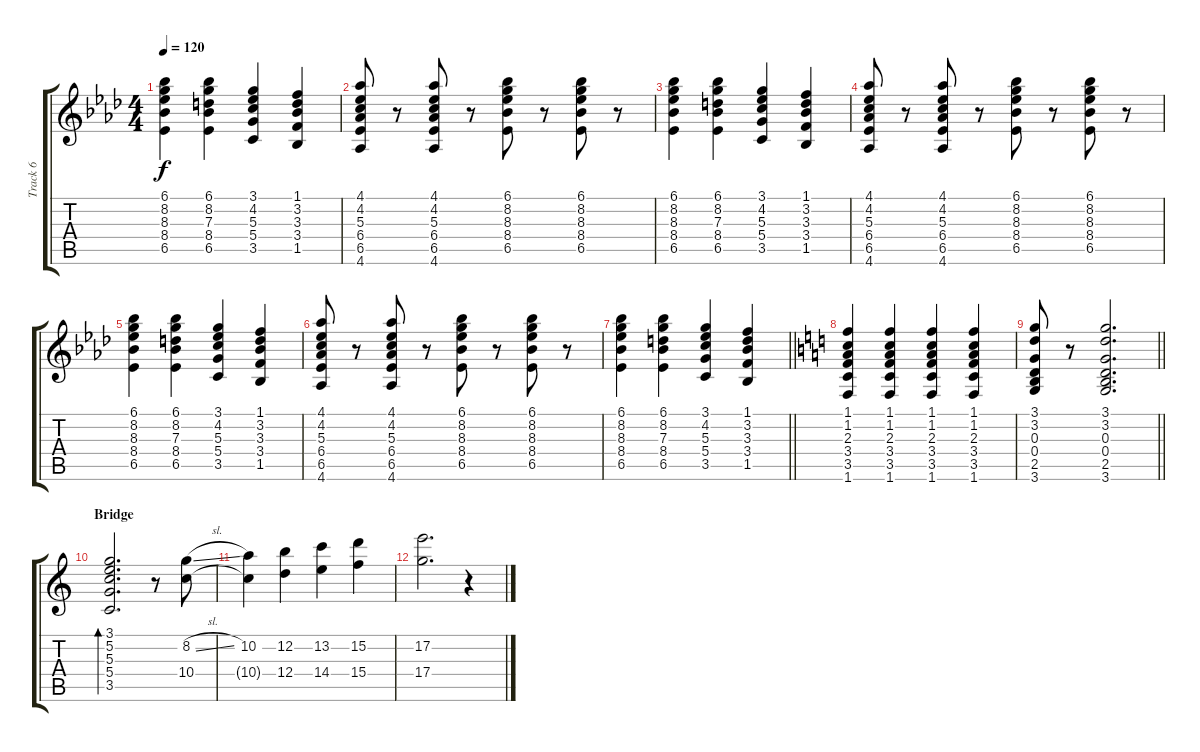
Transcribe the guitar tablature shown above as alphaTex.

\track ("Track 6" "Track 6") {instrument acousticguitarsteel}
\staff {score tabs}
\tuning (E4 B3 G3 D3 A2 E2) {hide}
\ts (4 4)
\tempo 120
\clef g2
\ks ab
(6.1 8.2 8.3 8.4 6.5).4{dy f} (6.1 8.2 7.3 8.4 6.5).4 (3.1 4.2 5.3 5.4 3.5).4 (1.1 3.2 3.3 3.4 1.5).4 |
(4.1 4.2 5.3 6.4 6.5 4.6).8 r.8 (4.1 4.2 5.3 6.4 6.5 4.6).8 r.8 (6.1 8.2 8.3 8.4 6.5).8 r.8 (6.1 8.2 8.3 8.4 6.5).8 r.8 |
(6.1 8.2 8.3 8.4 6.5).4 (6.1 8.2 7.3 8.4 6.5).4 (3.1 4.2 5.3 5.4 3.5).4 (1.1 3.2 3.3 3.4 1.5).4 |
(4.1 4.2 5.3 6.4 6.5 4.6).8 r.8 (4.1 4.2 5.3 6.4 6.5 4.6).8 r.8 (6.1 8.2 8.3 8.4 6.5).8 r.8 (6.1 8.2 8.3 8.4 6.5).8 r.8 |
(6.1 8.2 8.3 8.4 6.5).4 (6.1 8.2 7.3 8.4 6.5).4 (3.1 4.2 5.3 5.4 3.5).4 (1.1 3.2 3.3 3.4 1.5).4 |
(4.1 4.2 5.3 6.4 6.5 4.6).8 r.8 (4.1 4.2 5.3 6.4 6.5 4.6).8 r.8 (6.1 8.2 8.3 8.4 6.5).8 r.8 (6.1 8.2 8.3 8.4 6.5).8 r.8 |
\barLineRight lightlight
(6.1 8.2 8.3 8.4 6.5).4 (6.1 8.2 7.3 8.4 6.5).4 (3.1 4.2 5.3 5.4 3.5).4 (1.1 3.2 3.3 3.4 1.5).4 |
\ks c
(1.1 1.2 2.3 3.4 3.5 1.6).4 (1.1 1.2 2.3 3.4 3.5 1.6).4 (1.1 1.2 2.3 3.4 3.5 1.6).4 (1.1 1.2 2.3 3.4 3.5 1.6).4 |
\barLineRight lightlight
(3.1 3.2 0.3 0.4 2.5 3.6).8 r.8 (3.1 3.2 0.3 0.4 2.5 3.6).2{d} |
\section ("" "Bridge")
(3.1 5.2 5.3 5.4 3.5).2{d bd 30} r.8 (8.2{sl} 10.4).8 |
(10.2 10.4{t}).4 (12.2 12.4).4 (13.2 14.4).4 (15.2 15.4).4 |
(17.2 17.4).2{d} r.4
